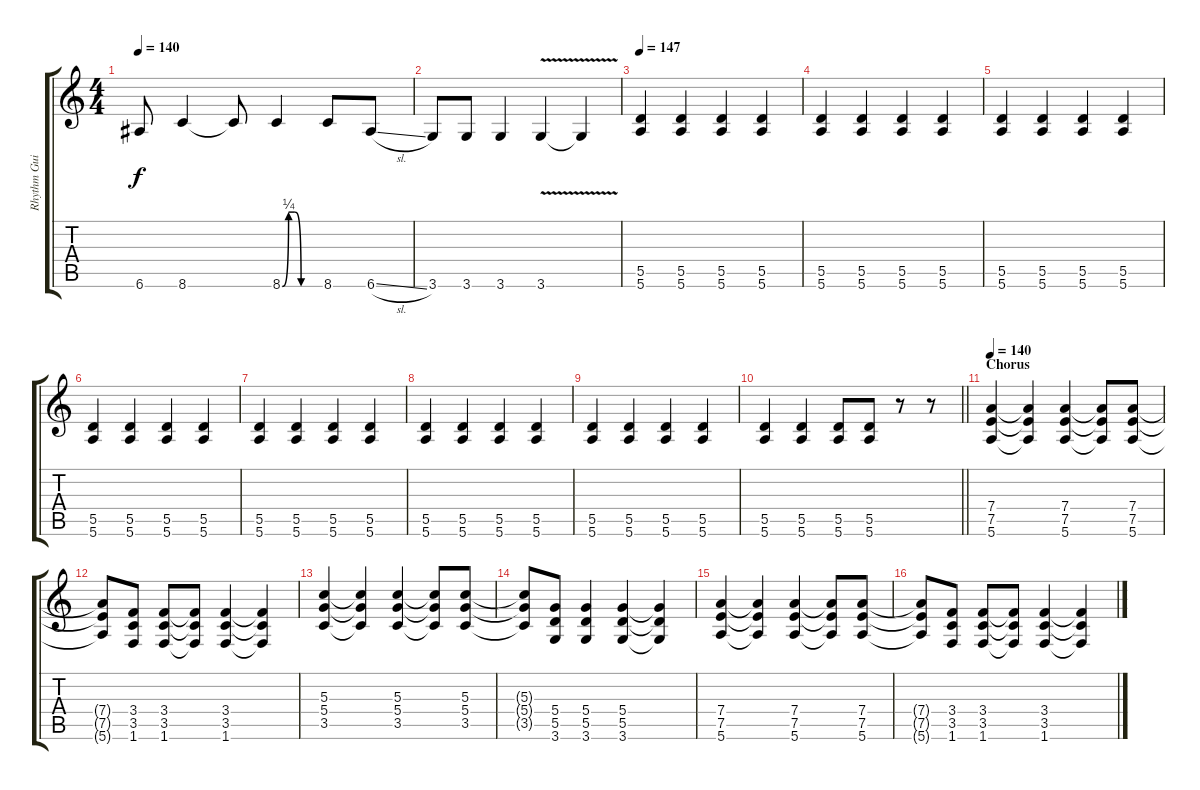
\track ("Rhythm Guitar" "Rhythm Gui") {instrument distortionguitar}
\staff {score tabs}
\tuning (E4 B3 G3 D3 A2 E2) {hide}
\ts (4 4)
\tempo 140
\clef g2
\ks c
6.6.8{dy f} 8.6.4 8.6{t}.8 8.6{be (custom 0 0 10 1 20 1 30 0 60 0)}.4 8.6.8 6.6{sl}.8 |
3.6.8 3.6.8 3.6.4 3.6{v}.4 3.6{t}.4 |
\tempo 147
(5.5 5.6).4 (5.5 5.6).4 (5.5 5.6).4 (5.5 5.6).4 |
(5.5 5.6).4 (5.5 5.6).4 (5.5 5.6).4 (5.5 5.6).4 |
(5.5 5.6).4 (5.5 5.6).4 (5.5 5.6).4 (5.5 5.6).4 |
(5.5 5.6).4 (5.5 5.6).4 (5.5 5.6).4 (5.5 5.6).4 |
(5.5 5.6).4 (5.5 5.6).4 (5.5 5.6).4 (5.5 5.6).4 |
(5.5 5.6).4 (5.5 5.6).4 (5.5 5.6).4 (5.5 5.6).4 |
(5.5 5.6).4 (5.5 5.6).4 (5.5 5.6).4 (5.5 5.6).4 |
\barLineRight lightlight
(5.5 5.6).4 (5.5 5.6).4 (5.5 5.6).8 (5.5 5.6).8 r.8 r.8 |
\section ("" "Chorus")
\tempo 140
(7.4 7.5 5.6).4{volume 16} (7.4{t} 7.5{t} 5.6{t}).4 (7.4 7.5 5.6).4 (7.4{t} 7.5{t} 5.6{t}).8 (7.4 7.5 5.6).8 |
(7.4{t} 7.5{t} 5.6{t}).8 (3.4 3.5 1.6).8 (3.4 3.5 1.6).8 (3.4{t} 3.5{t} 1.6{t}).8 (3.4 3.5 1.6).4 (3.4{t} 3.5{t} 1.6{t}).4 |
(5.3 5.4 3.5).4 (5.3{t} 5.4{t} 3.5{t}).4 (5.3 5.4 3.5).4 (5.3{t} 5.4{t} 3.5{t}).8 (5.3 5.4 3.5).8 |
(5.3{t} 5.4{t} 3.5{t}).8 (5.4 5.5 3.6).8 (5.4 5.5 3.6).4 (5.4 5.5 3.6).4 (5.4{t} 5.5{t} 3.6{t}).4 |
(7.4 7.5 5.6).4 (7.4{t} 7.5{t} 5.6{t}).4 (7.4 7.5 5.6).4 (7.4{t} 7.5{t} 5.6{t}).8 (7.4 7.5 5.6).8 |
(7.4{t} 7.5{t} 5.6{t}).8 (3.4 3.5 1.6).8 (3.4 3.5 1.6).8 (3.4{t} 3.5{t} 1.6{t}).8 (3.4 3.5 1.6).4 (3.4{t} 3.5{t} 1.6{t}).4
